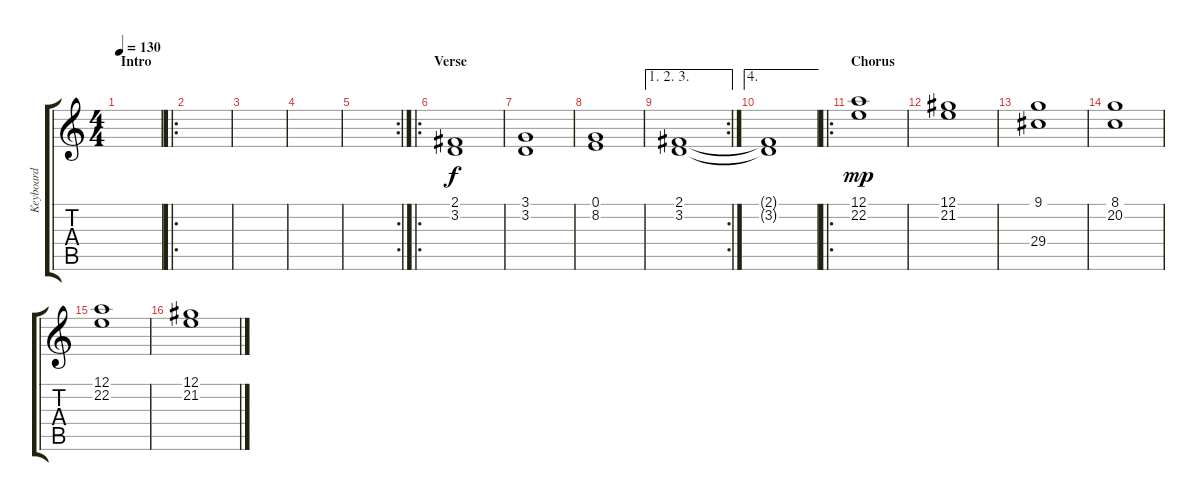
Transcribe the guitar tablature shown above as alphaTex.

\track ("Keyboard" "Keyboard") {instrument pad7halo}
\staff {score tabs}
\tuning (E4 B3 G3 D3 A2 E2) {hide}
\ts (4 4)
\section ("" "Intro")
\tempo 130
\clef g2
\ks c
|
\ro
|
|
|
\rc 2
|
\ro
\section ("" "Verse")
(2.1 3.2).1 |
(3.1 3.2).1 |
(0.1 8.2).1 |
\ae (1 2 3)
\rc 2
(2.1 3.2).1 |
\ae 4
(2.1{t} 3.2{t}).1{dy f} |
\ro
\section ("" "Chorus")
(12.1 22.2).1{dy mp} |
(12.1 21.2).1 |
(9.1 29.4).1 |
(8.1 20.2).1 |
(12.1 22.2).1 |
(12.1 21.2).1
